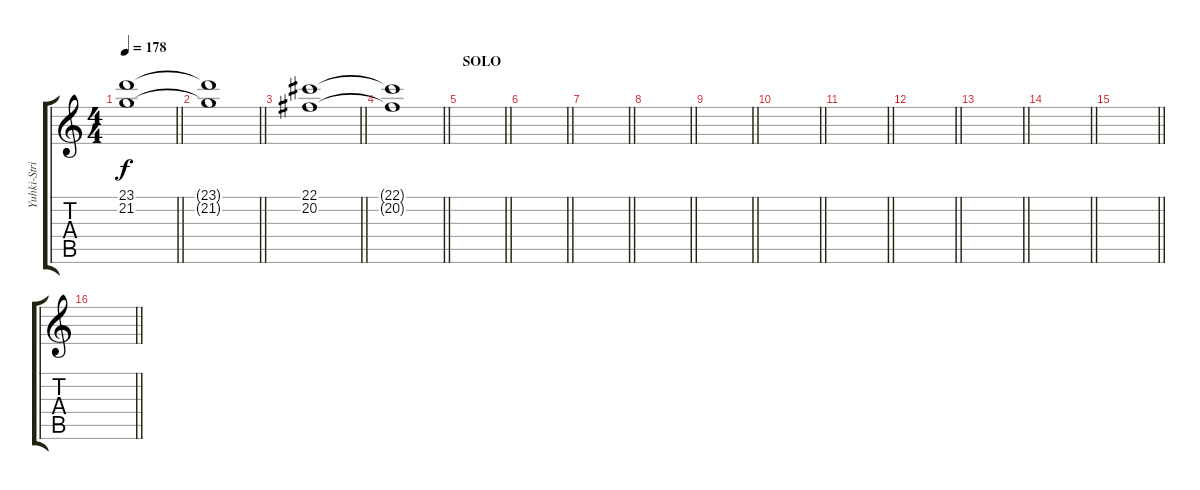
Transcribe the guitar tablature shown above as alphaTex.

\track ("Yuhki-Strings Lead" "Yuhki-Stri") {instrument stringensemble1}
\staff {score tabs}
\tuning (Eb4 Bb3 Gb3 Db3 Ab2 Eb2) {hide}
\ts (4 4)
\tempo 178
\clef g2
\barLineRight lightlight
\ks c
(23.1 21.2).1{dy f} |
\barLineRight lightlight
(23.1{t} 21.2{t}).1 |
\barLineRight lightlight
(22.1 20.2).1 |
\barLineRight lightlight
(22.1{t} 20.2{t}).1 |
\section ("" "SOLO")
\barLineRight lightlight
|
\barLineRight lightlight
|
\barLineRight lightlight
|
\barLineRight lightlight
|
\barLineRight lightlight
|
\barLineRight lightlight
|
\barLineRight lightlight
|
\barLineRight lightlight
|
\barLineRight lightlight
|
\barLineRight lightlight
|
\barLineRight lightlight
|
\barLineRight lightlight
